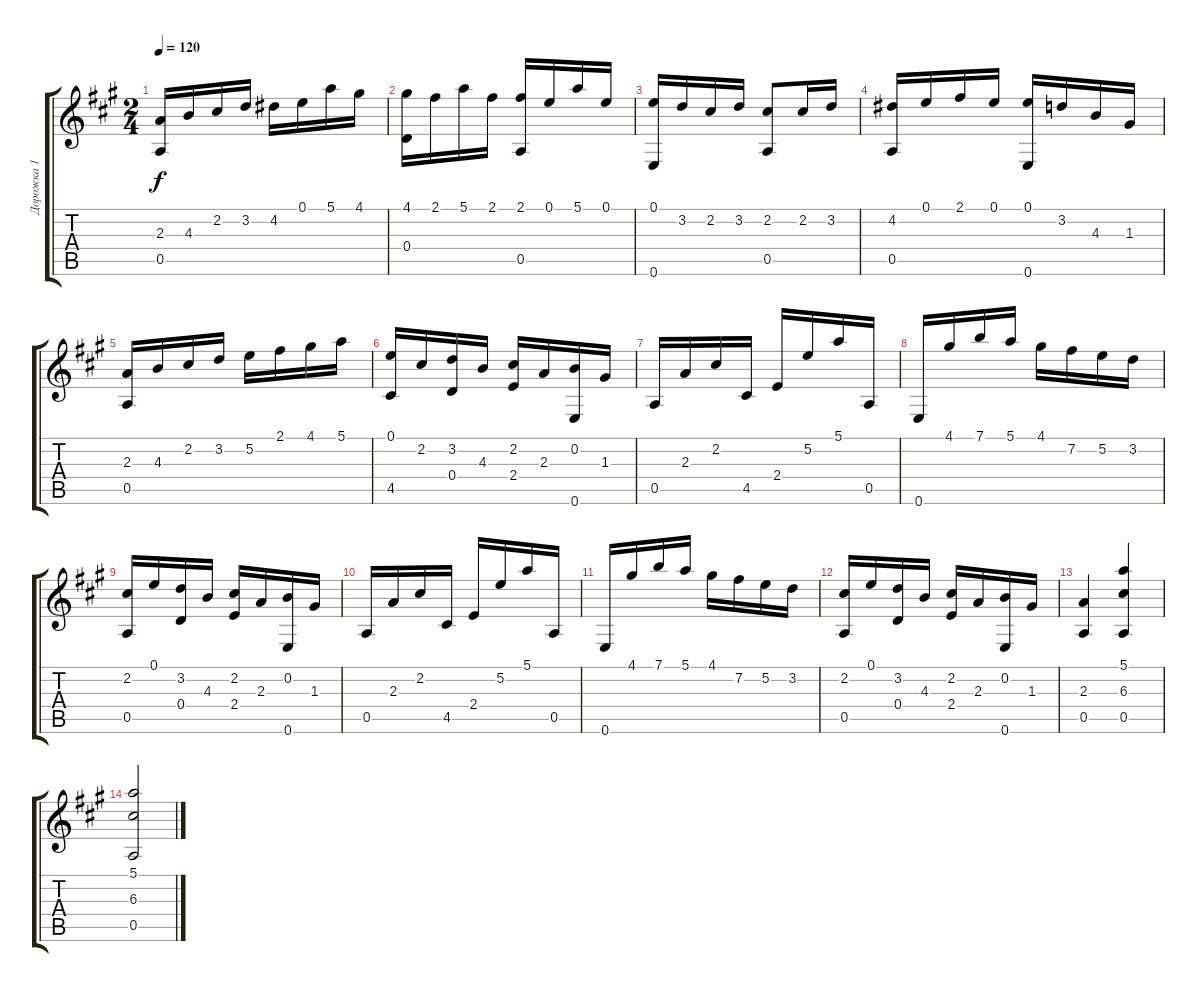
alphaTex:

\track ("Дорожка 1" "Дорожка 1") {instrument acousticguitarnylon}
\staff {score tabs}
\tuning (E4 B3 G3 D3 A2 E2) {hide}
\ts (2 4)
\tempo 120
\clef g2
\ks a
(2.3 0.5).16{dy f} 4.3.16 2.2.16 3.2.16 4.2.16 0.1.16 5.1.16 4.1.16 |
(4.1 0.4).16 2.1.16 5.1.16 2.1.16 (2.1 0.5).16 0.1.16 5.1.16 0.1.16 |
(0.1 0.6).16 3.2.16 2.2.16 3.2.16 (2.2 0.5).8 2.2.16 3.2.16 |
(4.2 0.5).16 0.1.16 2.1.16 0.1.16 (0.1 0.6).16 3.2.16 4.3.16 1.3.16 |
(2.3 0.5).16 4.3.16 2.2.16 3.2.16 5.2.16 2.1.16 4.1.16 5.1.16 |
(0.1 4.5).16 2.2.16 (3.2 0.4).16 4.3.16 (2.2 2.4).16 2.3.16 (0.2 0.6).16 1.3.16 |
0.5.16 2.3.16 2.2.16 4.5.16 2.4.16 5.2.16 5.1.16 0.5.16 |
0.6.16 4.1.16 7.1.16 5.1.16 4.1.16 7.2.16 5.2.16 3.2.16 |
(2.2 0.5).16 0.1.16 (3.2 0.4).16 4.3.16 (2.2 2.4).16 2.3.16 (0.2 0.6).16 1.3.16 |
0.5.16 2.3.16 2.2.16 4.5.16 2.4.16 5.2.16 5.1.16 0.5.16 |
0.6.16 4.1.16 7.1.16 5.1.16 4.1.16 7.2.16 5.2.16 3.2.16 |
(2.2 0.5).16 0.1.16 (3.2 0.4).16 4.3.16 (2.2 2.4).16 2.3.16 (0.2 0.6).16 1.3.16 |
(2.3 0.5).4 (5.1 6.3 0.5).4 |
(5.1 6.3 0.5).2
